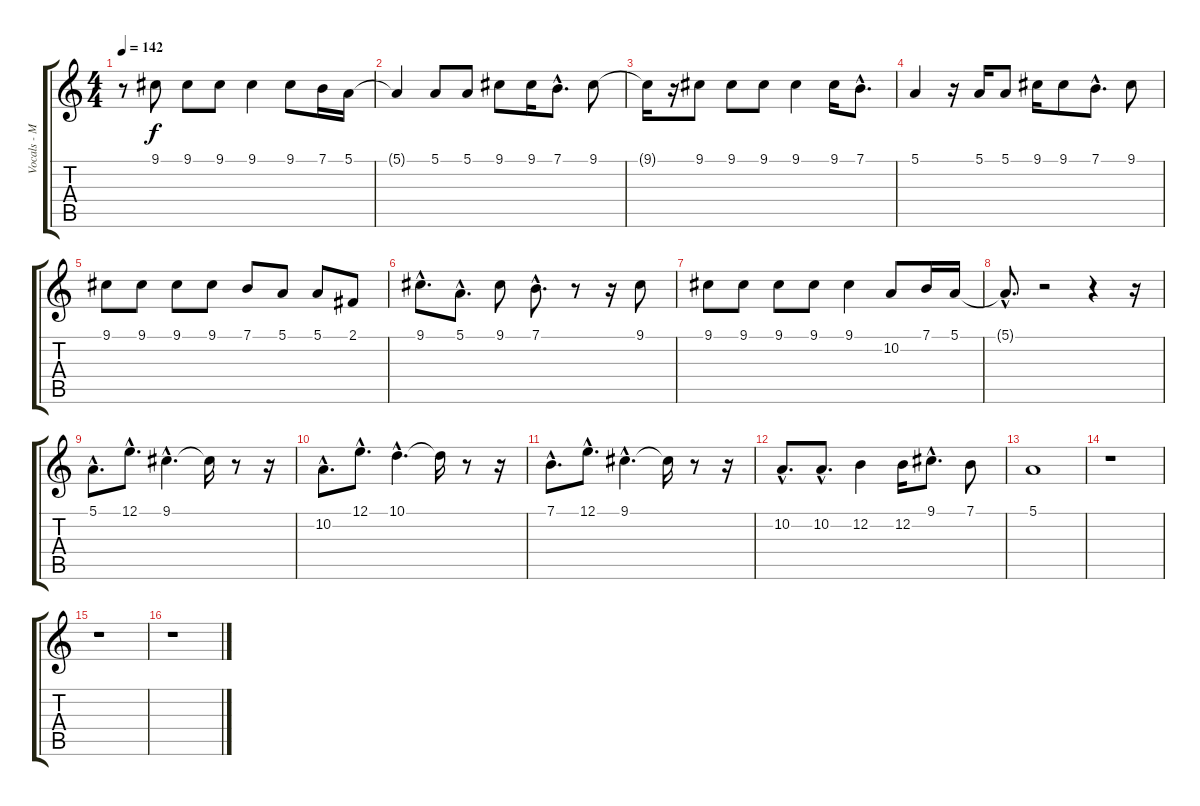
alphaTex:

\track ("Vocals - Mark" "Vocals - M") {instrument voiceoohs}
\staff {score tabs}
\tuning (E4 B3 G3 D3 A2 E2) {hide}
\ts (4 4)
\tempo 142
\clef g2
\ks c
r.8{dy f} 9.1.8 9.1.8 9.1.8 9.1.4 9.1.8 7.1.16 5.1.16 |
5.1{t}.4 5.1.8 5.1.8 9.1.8 9.1.16 7.1{hac}.8{d} 9.1.8 |
9.1{t}.16 r.16 9.1.8 9.1.8 9.1.8 9.1.4 9.1.16 7.1{hac}.8{d} |
5.1.4 r.16 5.1.16 5.1.8 9.1.16 9.1.8 7.1{hac}.8{d} 9.1.8 |
9.1.8 9.1.8 9.1.8 9.1.8 7.1.8 5.1.8 5.1.8 2.1.8 |
9.1{hac}.8{d} 5.1{hac}.8{d} 9.1.8 7.1{hac}.8{d} r.8 r.16 9.1.8 |
9.1.8 9.1.8 9.1.8 9.1.8 9.1.4 10.2.8 7.1.16 5.1.16 |
5.1{hac t}.8{d} r.2 r.4 r.16 |
5.1{hac}.8{d} 12.1{hac}.8{d} 9.1{hac}.4{d} 9.1{t}.16 r.8 r.16 |
10.2{hac}.8{d} 12.1{hac}.8{d} 10.1{hac}.4{d} 10.1{t}.16 r.8 r.16 |
7.1{hac}.8{d} 12.1{hac}.8{d} 9.1{hac}.4{d} 9.1{t}.16 r.8 r.16 |
10.2{hac}.8{d} 10.2{hac}.8{d} 12.2.4 12.2.16 9.1{hac}.8{d} 7.1.8 |
5.1.1 |
r.1 |
r.1 |
r.1
